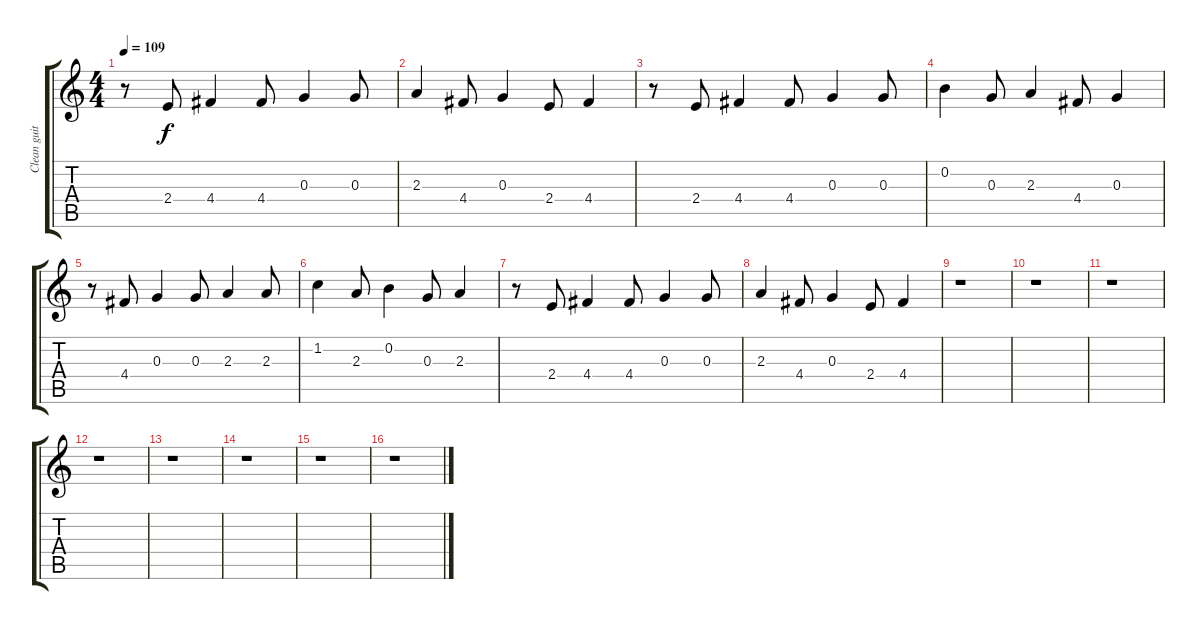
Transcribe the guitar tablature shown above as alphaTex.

\track ("Clean guitar 1" "Clean guit") {instrument electricguitarclean}
\staff {score tabs}
\tuning (E4 B3 G3 D3 A2 E2) {hide}
\ts (4 4)
\tempo 109
\clef g2
\ks c
r.8{dy f} 2.4.8 4.4.4 4.4.8 0.3.4 0.3.8 |
2.3.4 4.4.8 0.3.4 2.4.8 4.4.4 |
r.8 2.4.8 4.4.4 4.4.8 0.3.4 0.3.8 |
0.2.4 0.3.8 2.3.4 4.4.8 0.3.4 |
r.8 4.4.8 0.3.4 0.3.8 2.3.4 2.3.8 |
1.2.4 2.3.8 0.2.4 0.3.8 2.3.4 |
r.8 2.4.8 4.4.4 4.4.8 0.3.4 0.3.8 |
2.3.4 4.4.8 0.3.4 2.4.8 4.4.4 |
r.1 |
r.1 |
r.1 |
r.1 |
r.1 |
r.1 |
r.1 |
r.1
